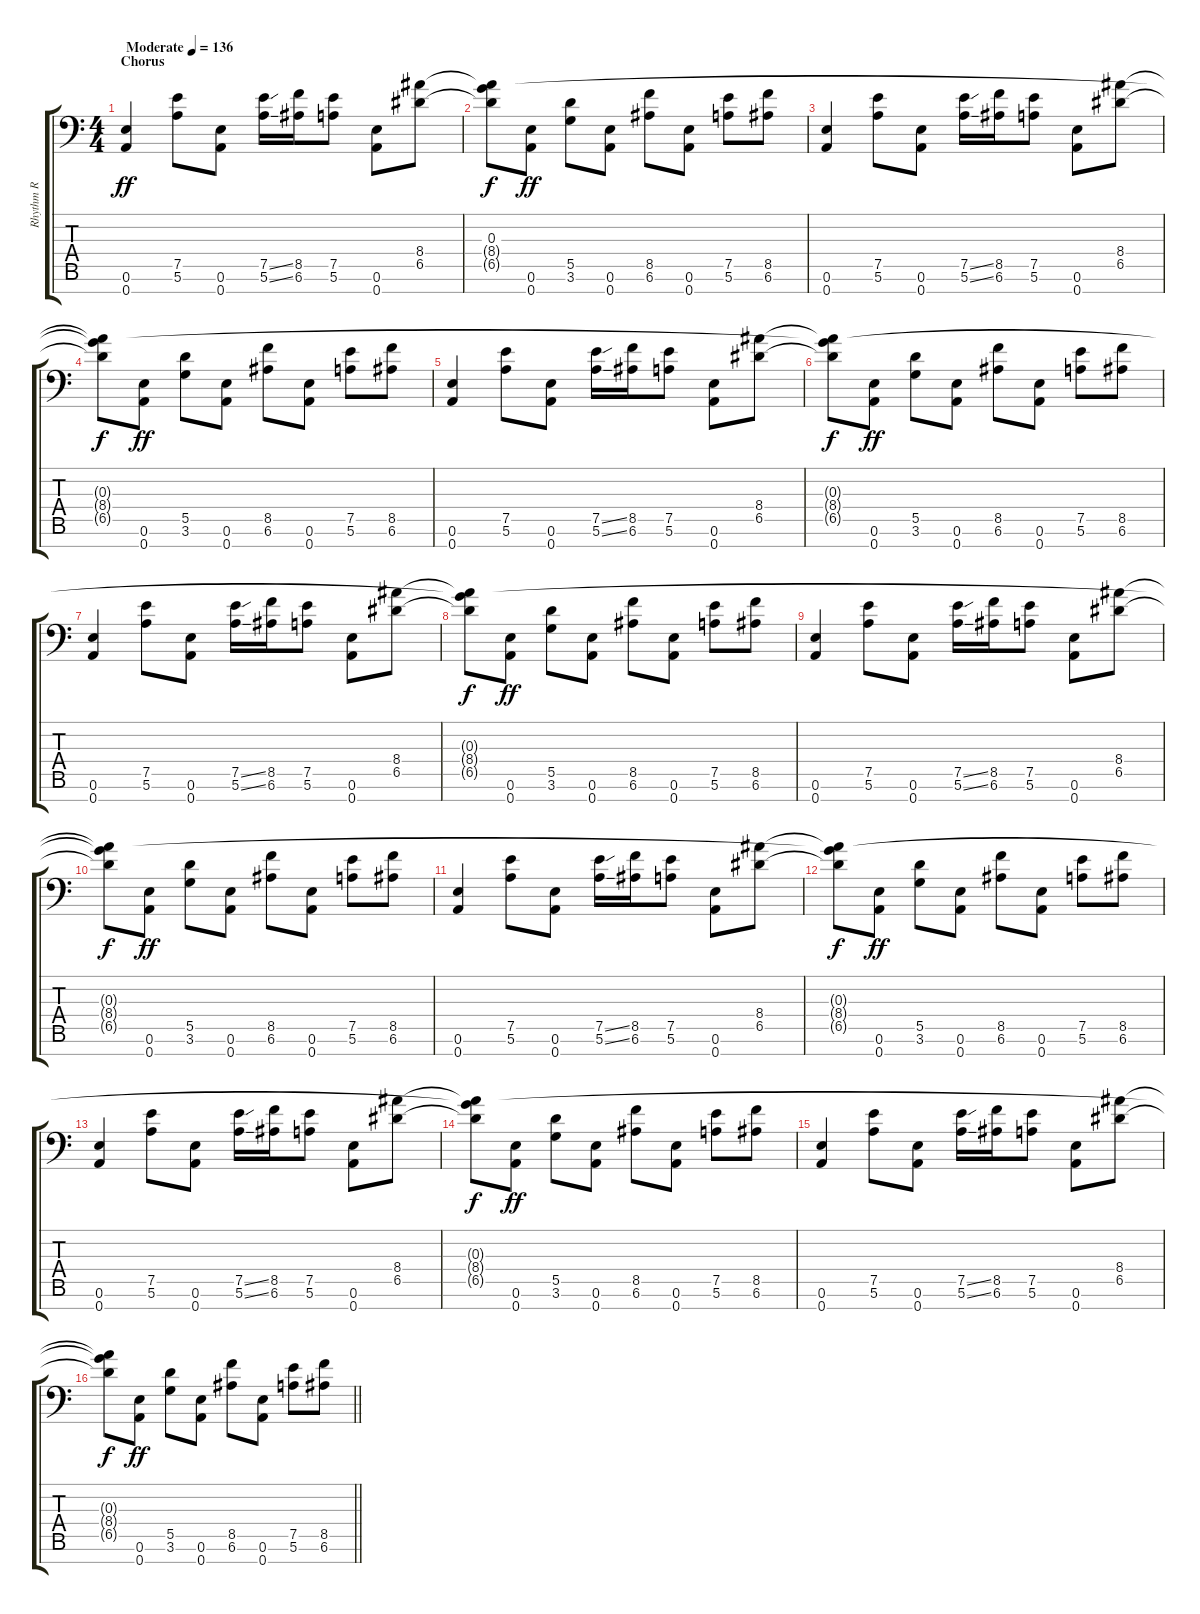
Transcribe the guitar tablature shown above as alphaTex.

\track ("Rhythm R" "Rhythm R") {instrument overdrivenguitar}
\staff {score tabs}
\tuning (E4 B3 G3 D3 A2 E2 A1) {hide}
\ts (4 4)
\section ("" "Chorus")
\tempo (136 "Moderate")
\clef f4
\ks c
(0.6 0.7).4{dy ff instrument overdrivenguitar} (7.5 5.6).8 (0.6 0.7).8 (7.5{ss} 5.6{ss}).16 (8.5 6.6).16 (7.5 5.6).8 (0.6 0.7).8 (8.4 6.5).8 |
(0.3 8.4{t} 6.5{t}).8{dy f} (0.6 0.7).8{dy ff} (5.5 3.6).8 (0.6 0.7).8 (8.5 6.6).8 (0.6 0.7).8 (7.5 5.6).8 (8.5 6.6).8 |
(0.6 0.7).4 (7.5 5.6).8 (0.6 0.7).8 (7.5{ss} 5.6{ss}).16 (8.5 6.6).16 (7.5 5.6).8 (0.6 0.7).8 (8.4 6.5).8 |
(0.3{t} 8.4{t} 6.5{t}).8{dy f} (0.6 0.7).8{dy ff} (5.5 3.6).8 (0.6 0.7).8 (8.5 6.6).8 (0.6 0.7).8 (7.5 5.6).8 (8.5 6.6).8 |
(0.6 0.7).4 (7.5 5.6).8 (0.6 0.7).8 (7.5{ss} 5.6{ss}).16 (8.5 6.6).16 (7.5 5.6).8 (0.6 0.7).8 (8.4 6.5).8 |
(0.3{t} 8.4{t} 6.5{t}).8{dy f} (0.6 0.7).8{dy ff} (5.5 3.6).8 (0.6 0.7).8 (8.5 6.6).8 (0.6 0.7).8 (7.5 5.6).8 (8.5 6.6).8 |
(0.6 0.7).4 (7.5 5.6).8 (0.6 0.7).8 (7.5{ss} 5.6{ss}).16 (8.5 6.6).16 (7.5 5.6).8 (0.6 0.7).8 (8.4 6.5).8 |
(0.3{t} 8.4{t} 6.5{t}).8{dy f} (0.6 0.7).8{dy ff} (5.5 3.6).8 (0.6 0.7).8 (8.5 6.6).8 (0.6 0.7).8 (7.5 5.6).8 (8.5 6.6).8 |
(0.6 0.7).4 (7.5 5.6).8 (0.6 0.7).8 (7.5{ss} 5.6{ss}).16 (8.5 6.6).16 (7.5 5.6).8 (0.6 0.7).8 (8.4 6.5).8 |
(0.3{t} 8.4{t} 6.5{t}).8{dy f} (0.6 0.7).8{dy ff} (5.5 3.6).8 (0.6 0.7).8 (8.5 6.6).8 (0.6 0.7).8 (7.5 5.6).8 (8.5 6.6).8 |
(0.6 0.7).4 (7.5 5.6).8 (0.6 0.7).8 (7.5{ss} 5.6{ss}).16 (8.5 6.6).16 (7.5 5.6).8 (0.6 0.7).8 (8.4 6.5).8 |
(0.3{t} 8.4{t} 6.5{t}).8{dy f} (0.6 0.7).8{dy ff} (5.5 3.6).8 (0.6 0.7).8 (8.5 6.6).8 (0.6 0.7).8 (7.5 5.6).8 (8.5 6.6).8 |
(0.6 0.7).4 (7.5 5.6).8 (0.6 0.7).8 (7.5{ss} 5.6{ss}).16 (8.5 6.6).16 (7.5 5.6).8 (0.6 0.7).8 (8.4 6.5).8 |
(0.3{t} 8.4{t} 6.5{t}).8{dy f} (0.6 0.7).8{dy ff} (5.5 3.6).8 (0.6 0.7).8 (8.5 6.6).8 (0.6 0.7).8 (7.5 5.6).8 (8.5 6.6).8 |
(0.6 0.7).4 (7.5 5.6).8 (0.6 0.7).8 (7.5{ss} 5.6{ss}).16 (8.5 6.6).16 (7.5 5.6).8 (0.6 0.7).8 (8.4 6.5).8 |
\barLineRight lightlight
(0.3{t} 8.4{t} 6.5{t}).8{dy f} (0.6 0.7).8{dy ff} (5.5 3.6).8 (0.6 0.7).8 (8.5 6.6).8 (0.6 0.7).8 (7.5 5.6).8 (8.5 6.6).8
